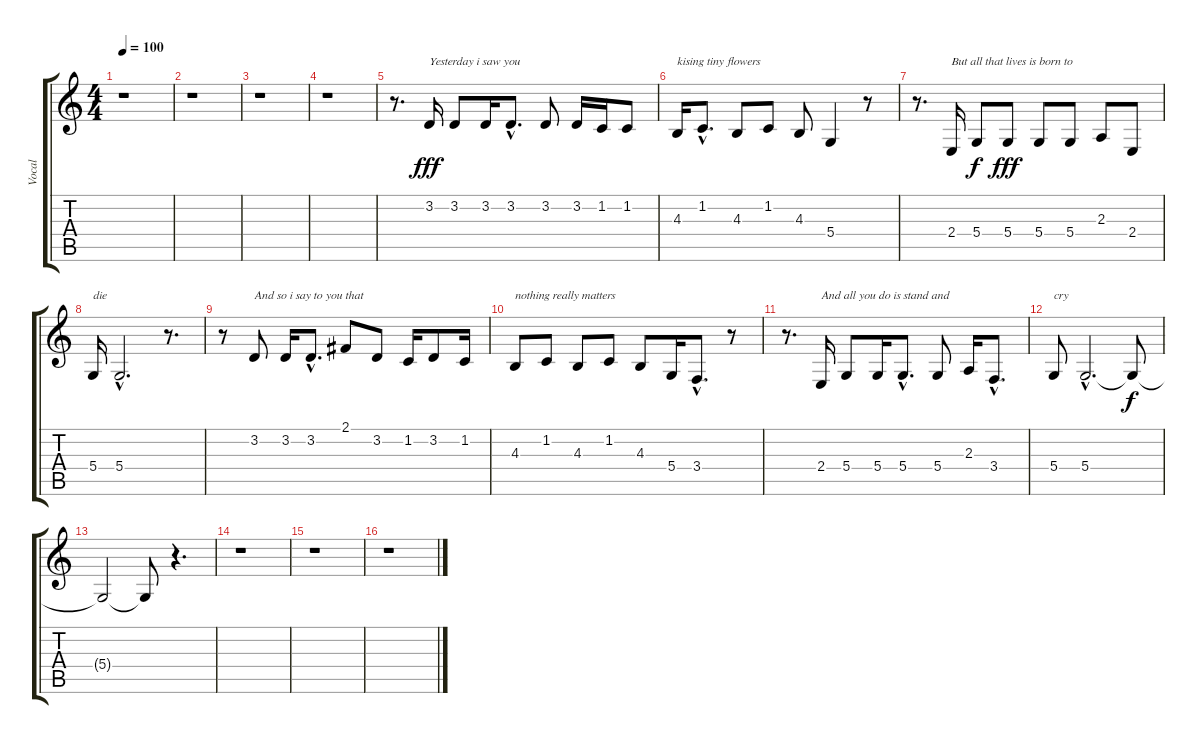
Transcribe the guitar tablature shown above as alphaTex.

\track ("Vocal" "Vocal") {instrument ocarina}
\staff {score tabs}
\tuning (E4 B3 G3 D3 A2 E2) {hide}
\ts (4 4)
\tempo 100
\clef g2
\ks c
r.1{dy f} |
r.1 |
r.1 |
r.1 |
r.8{d} 3.2.16{txt "Yesterday i saw you" dy fff} 3.2.8 3.2.16 3.2{hac}.8{d} 3.2.8 3.2.16 1.2.16 1.2.8 |
4.3.16{txt "kising tiny flowers"} 1.2{hac}.8{d} 4.3.8 1.2.8 4.3.8 5.4.4 r.8 |
r.8{d} 2.4.16{txt "But all that lives is born to"} 5.4.8{dy f} 5.4.8{dy fff} 5.4.8 5.4.8 2.3.8 2.4.8 |
5.4.16{txt "die"} 5.4{hac}.2{d} r.8{d} |
r.8 3.2.8{txt "And so i say to you that"} 3.2.16 3.2{hac}.8{d} 2.1.8 3.2.8 1.2.16 3.2.8 1.2.16 |
4.3.8{txt "nothing really matters"} 1.2.8 4.3.8 1.2.8 4.3.8 5.4.16 3.4{hac}.8{d} r.8 |
r.8{d} 2.4.16{txt "And all you do is stand and"} 5.4.8 5.4.16 5.4{hac}.8{d} 5.4.8 2.3.16 3.4{hac}.8{d} |
5.4.8{txt "cry"} 5.4{hac}.2{d} 5.4{t}.8{dy f} |
5.4{t}.2 5.4{t}.8 r.4{d} |
r.1 |
r.1 |
r.1
